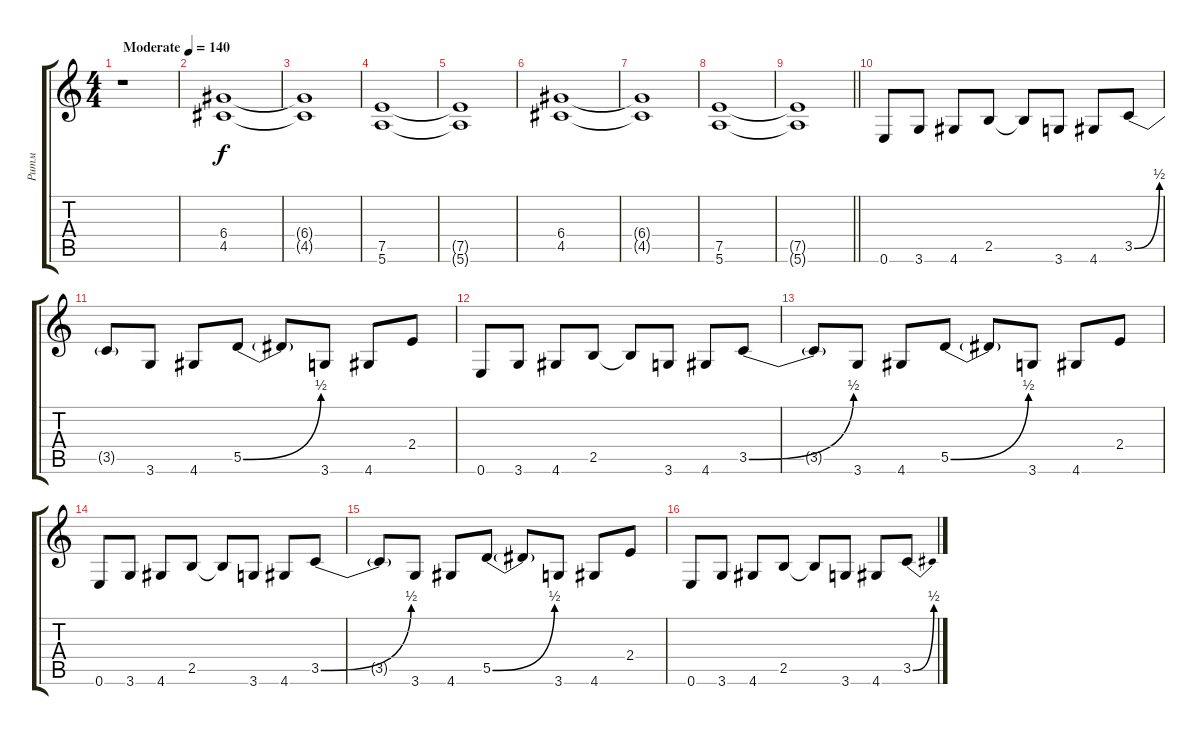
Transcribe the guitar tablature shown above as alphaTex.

\track ("Ритм" "Ритм") {instrument distortionguitar}
\staff {score tabs}
\tuning (E4 B3 G3 D3 A2 E2) {hide}
\ts (4 4)
\tempo (140 "Moderate")
\clef g2
\ks c
r.1{dy f instrument distortionguitar} |
(6.4 4.5).1 |
(6.4{t} 4.5{t}).1 |
(7.5 5.6).1 |
(7.5{t} 5.6{t}).1 |
(6.4 4.5).1 |
(6.4{t} 4.5{t}).1 |
(7.5 5.6).1 |
\barLineRight lightlight
(7.5{t} 5.6{t}).1 |
0.6.8 3.6.8 4.6.8 2.5.8 2.5{t}.8 3.6.8 4.6.8 3.5{be (bend 0 0 60 2)}.8 |
3.5{t}.8 3.6.8 4.6.8 5.5{be (bend 0 0 60 2)}.8 5.5{t}.8 3.6.8 4.6.8 2.4.8 |
0.6.8 3.6.8 4.6.8 2.5.8 2.5{t}.8 3.6.8 4.6.8 3.5{be (bend 0 0 60 2)}.8 |
3.5{t}.8 3.6.8 4.6.8 5.5{be (bend 0 0 60 2)}.8 5.5{t}.8 3.6.8 4.6.8 2.4.8 |
0.6.8 3.6.8 4.6.8 2.5.8 2.5{t}.8 3.6.8 4.6.8 3.5{be (bend 0 0 60 2)}.8 |
3.5{t}.8 3.6.8 4.6.8 5.5{be (bend 0 0 60 2)}.8 5.5{t}.8 3.6.8 4.6.8 2.4.8 |
0.6.8 3.6.8 4.6.8 2.5.8 2.5{t}.8 3.6.8 4.6.8 3.5{be (bend 0 0 60 2)}.8
